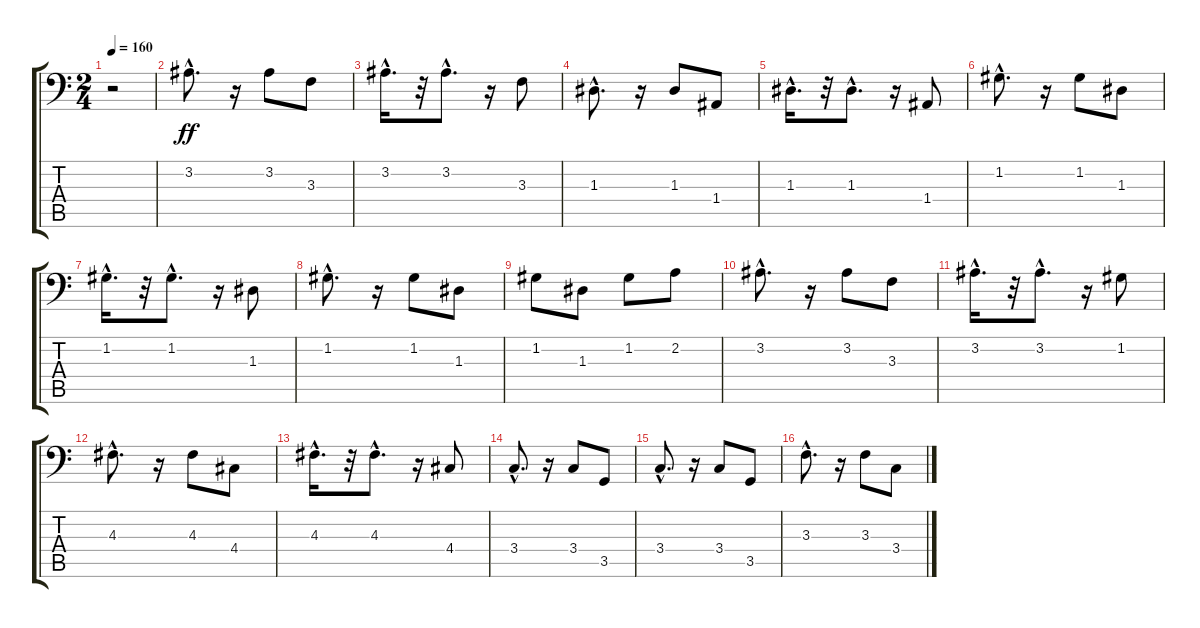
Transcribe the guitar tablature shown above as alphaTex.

\track "" {instrument electricguitarjazz}
\staff {score tabs}
\tuning (C3 G2 D2 A1 E1 B0) {hide}
\ts (2 4)
\tempo 160
\clef f4
\ks c
r.2{dy ff} |
3.2{hac}.8{d balance 8} r.16 3.2.8 3.3.8 |
3.2{hac}.16{d} r.32 3.2{hac}.8{d} r.16 3.3.8 |
1.3{hac}.8{d} r.16 1.3.8 1.4.8 |
1.3{hac}.16{d} r.32 1.3{hac}.8{d} r.16 1.4.8 |
1.2{hac}.8{d} r.16 1.2.8 1.3.8 |
1.2{hac}.16{d} r.32 1.2{hac}.8{d} r.16 1.3.8 |
1.2{hac}.8{d} r.16 1.2.8 1.3.8 |
1.2.8 1.3.8 1.2.8 2.2.8 |
3.2{hac}.8{d} r.16 3.2.8 3.3.8 |
3.2{hac}.16{d} r.32 3.2{hac}.8{d} r.16 1.2.8 |
4.3{hac}.8{d} r.16 4.3.8 4.4.8 |
4.3{hac}.16{d} r.32 4.3{hac}.8{d} r.16 4.4.8 |
3.4{hac}.8{d} r.16 3.4.8 3.5.8 |
3.4{hac}.8{d} r.16 3.4.8 3.5.8 |
3.3{hac}.8{d} r.16 3.3.8 3.4.8
